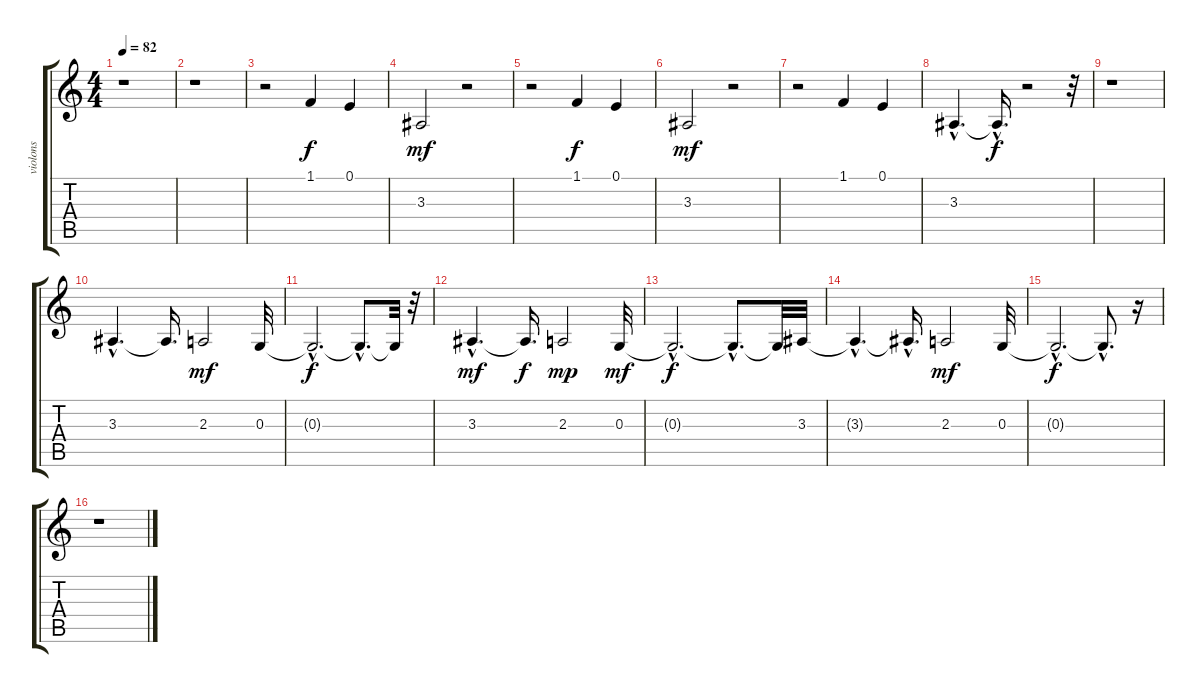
\track ("violons" "violons") {instrument stringensemble2}
\staff {score tabs}
\tuning (E4 B3 G3 D3 A2 E2) {hide}
\ts (4 4)
\tempo 82
\clef g2
\ks c
r.1{dy f} |
r.1 |
r.2 1.1.4 0.1.4 |
3.3.2{dy mf} r.2 |
r.2 1.1.4{dy f} 0.1.4 |
3.3.2{dy mf} r.2 |
r.2 1.1.4 0.1.4 |
3.3{hac}.4{d} 3.3{hac t}.16{d dy f} r.2 r.32 |
r.1 |
3.3{hac}.4{d} 3.3{t}.16{d} 2.3.2{dy mf} 0.3.32 |
0.3{hac t}.2{d dy f} 0.3{hac t}.8{d} 0.3{t}.32 r.32 |
3.3{hac}.4{d dy mf} 3.3{t}.16{d dy f} 2.3.2{dy mp} 0.3.32{dy mf} |
0.3{hac t}.2{d dy f} 0.3{hac t}.8{d} 0.3{t}.32 3.3.32 |
3.3{hac t}.4{d} 3.3{hac t}.16{d} 2.3.2{dy mf} 0.3.32 |
0.3{hac t}.2{d dy f} 0.3{hac t}.8{d} r.16 |
r.1
